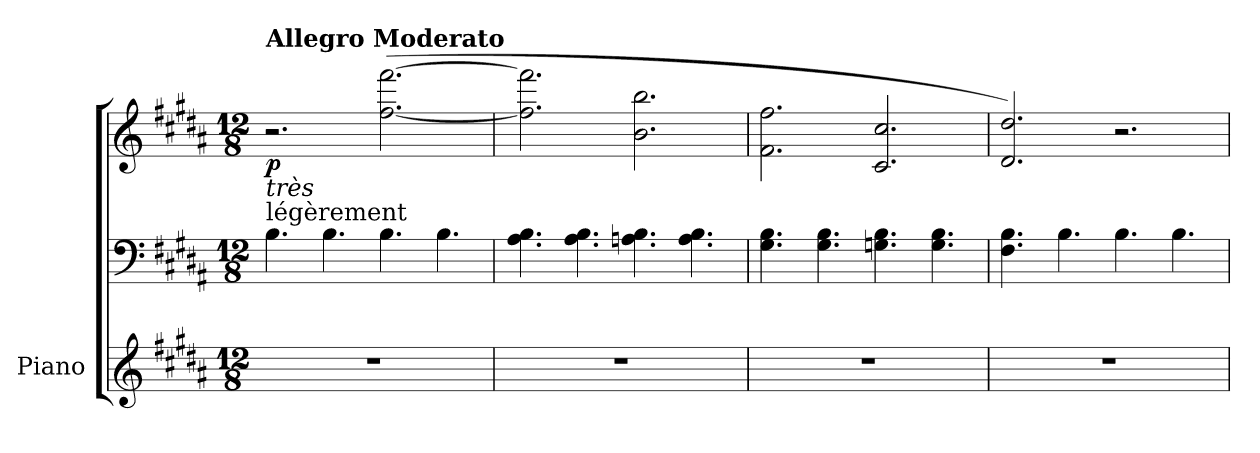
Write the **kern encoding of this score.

**kern	**kern	**kern	**dynam
*part1	*part1	*part1	*part1
*staff3	*staff2	*staff1	*staff1/2/3
*I"Piano	*	*	*
*I'Pno.	*	*	*
*clefG2	*clefF4	*clefG2	*
*k[f#c#g#d#a#]	*k[f#c#g#d#a#]	*k[f#c#g#d#a#]	*
*M12/8	*M12/8	*M12/8	*
*MM150	*MM150	*MM150	*
=1	=1	=1	=1
!	!	!LO:TX:b:i:t=très	!
!	!	!LO:TX:b:t=légèrement	!
!	!	!LO:TX:a:B:t=Allegro Moderato	!
!	!	!	!LO:DY:b
1.r	4.B\	2.r	p
.	4.B\	.	.
.	4.B\	(>[2.ff#\ [2.fff#\	.
.	4.B\	.	.
=2	=2	=2	=2
1.r	4.A#\ 4.B\	2.ff#\] 2.fff#\]	.
.	4.A#\ 4.B\	.	.
.	4.An\ 4.B\	2.b\ 2.bb\	.
.	4.A\ 4.B\	.	.
=3	=3	=3	=3
1.r	4.G#\ 4.B\	2.f#\ 2.ff#\	.
.	4.G#\ 4.B\	.	.
.	4.Gn\ 4.B\	2.c#/ 2.cc#/	.
.	4.G\ 4.B\	.	.
=4	=4	=4	=4
1.r	4.F#\ 4.B\	2.d#/ 2.dd#/)	.
.	4.B\	.	.
.	4.B\	2.r	.
.	4.B\	.	.
=	=	=	=
*-	*-	*-	*-
